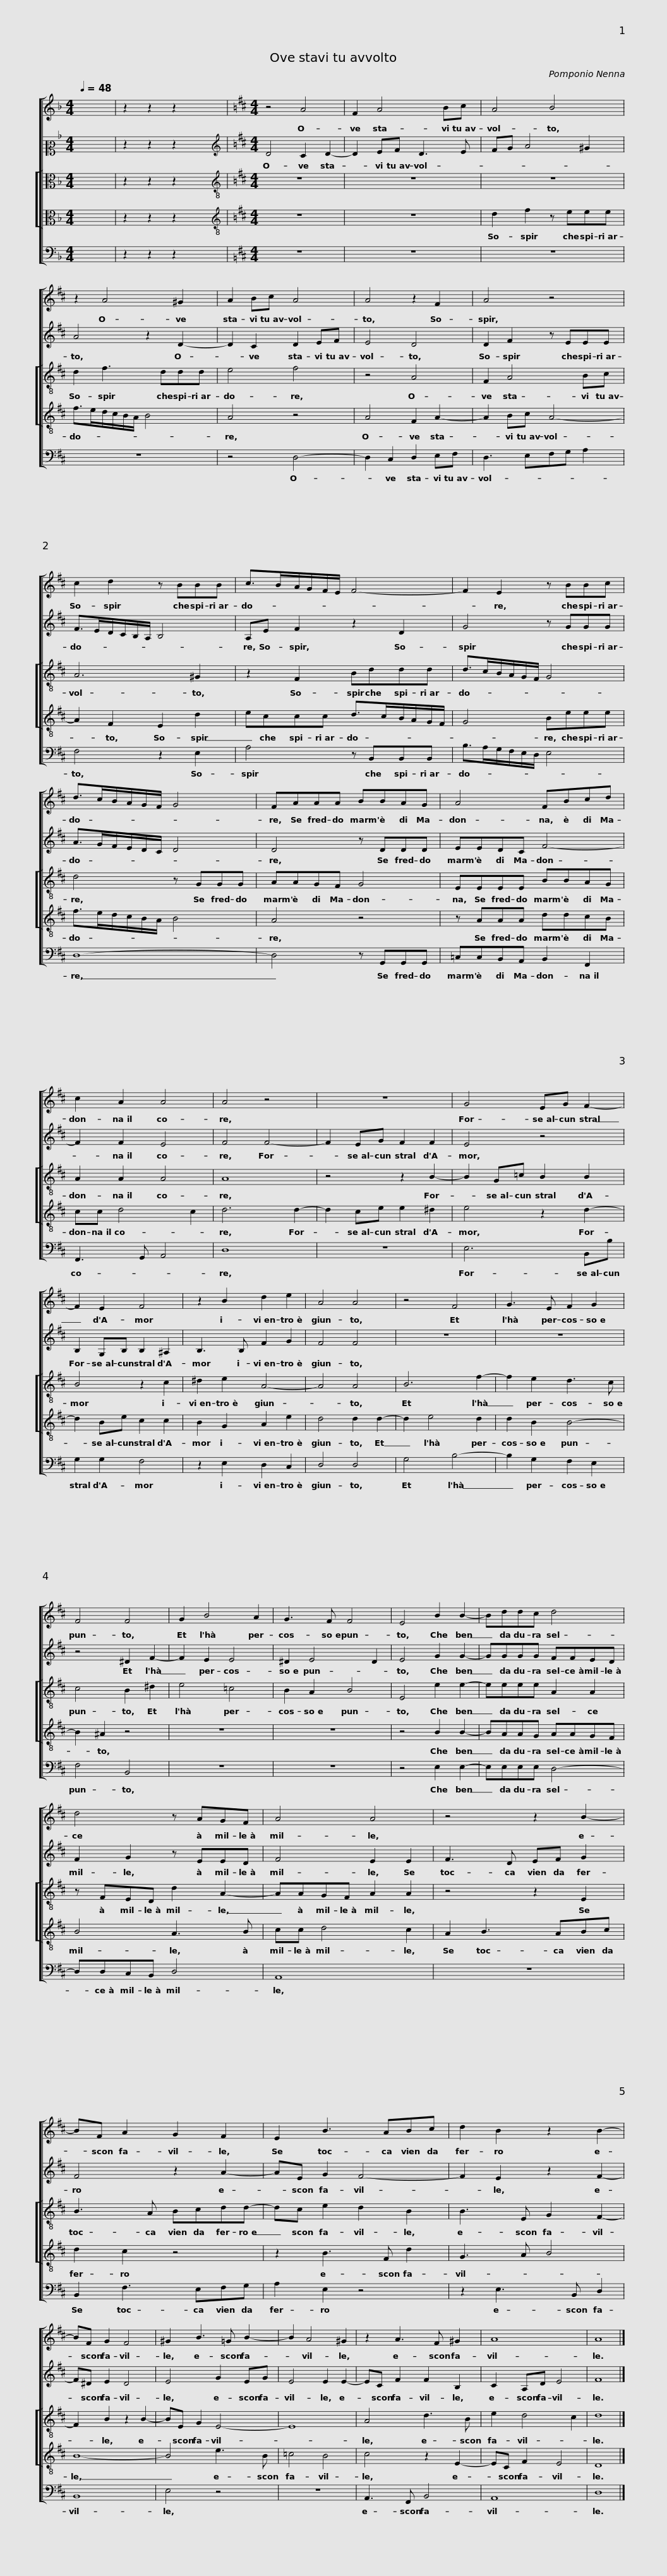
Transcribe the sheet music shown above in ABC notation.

X:1
%%score [ 1 2 [ 3 4 ] 5 ]
L:1/8
Q:1/4=48
M:4/4
I:linebreak $
K:F
V:1 treble
V:2 alto2
V:3 alto
V:4 alto
V:5 bass
V:1
 x8 | z2 z2 z2 x2 |[K:D][M:4/4] z4 A4 | F2 A4 Bc | A4 B4 | %5
 z2 A4 ^G2 |$ A2 Bc A4 | A4 z2 F2 | A4 z4 | c2 d2 z BBB |$ %10
 c>BA/G/F/E/ F4- | F2 E2 z BBc | d>cB/A/G/F/ G4 |$ FAAA BBAG | A4 FBcd | %15
 c2 A2 A4 | A4 z4 |$ z8 | G4 EG F2- | F2 E2 F4 | %20
 z2 B2 d2 e2 | A4 A4 |$ z4 F4 | G3 E F2 G2 | F4 F4 | %25
 G2 B4 A2 | G3 F F4 | E4 B2 B2- |$ Bddc d4 | d4 z AGF | %30
 A4 A4 | z4 z2 B2- |$ BF A2 G2 F2 | E2 B3 ABc | d2 B2 z2 B2- | %35
 BF G2 F4 | ^G2 B3 =G B2- |$ B2 A4 ^G2 | z2 A3 F ^G2 | A8 | %40
 A8 |] %41
V:2
 x8 | z2 z2 z2 x2 |[K:D][M:4/4][K:treble] D4 C2 D2- | D2 EF D3 E | FG A4 ^G2 | %5
 A4 z2 D2- |$ D2 C2 D2 EF | E4 D4 | D2 F2 z EEE | F>ED/C/B,/A,/ B,4 |$ %10
 A,E F2 z2 D2 | G4 z GGG | A>GF/E/D/C/ D4 |$ D4 z DDD | EEDC F4- | %15
 F2 F2 E4 | F4 F4- |$ F2 EG F2 F2 | E4 z4 | B,2 G,B, B,2 ^A,2 | %20
 B,3 B, F2 G2 | F4 F4 |$ z8 | z8 | z4 ^D2 F2- | %25
 F2 E2 E4 | ^D2 E4 D2 | E4 G2 G2- |$ GGGG FFED | F2 G2 z EED | %30
 F4 E2 E2 | F3 D EF G2 |$ F4 z2 A2- | AE G2 F4- | F2 E2 z2 F2- | %35
 F^D E2 D4 | E4 G2 EG |$ E4 E2 E2- | EC F2 F2 B,2 | C2 A,D E4 | %40
 F8 |] %41
V:3
 x8 | z2 z2 z2 x2 |[K:D][M:4/4][K:treble-8] z8 | z8 | z8 | %5
 d2 f3 ddd |$ e4 f4 | z4 A4 | F2 A4 Bc | A6 ^G2 |$ %10
 z2 F2 Bddd | d>cB/A/G/F/ G4 | d4 z GGG |$ AAGF G4 | EEEE BBAG | %15
 A2 A2 A4 | A8 |$ z4 z2 B2- | B2 G=c B2 B2 | B4 z2 c2 | %20
 ^d2 e2 A4- | A4 A4 |$ B6 f2- | f2 e2 d3 c | c4 B2 ^d2 | %25
 e4 =c4 | B2 A2 B4 | E4 e2 e2- |$ eeee A2 A2 | z FED d2 A2- | %30
 AAGF A2 A2 | z4 z2 E2 |$ B3 A Bcdd- | dc e2 d2 B2 | B3 E G2 F2- | %35
 F2 B2 z2 B2- | BE G2 E4- |$ E8 | A4 d3 B | e2 d4 c2 | %40
 d8 |] %41
V:4
 x8 | z2 z2 z2 x2 |[K:D][M:4/4][K:treble-8] z8 | z8 | d2 f2 z eee | %5
 f>ed/c/B/A/ B4 |$ A4 z4 | A4 F2 A2- | A2 Bc A4- | A2 F2 E2 d2- |$ %10
 eccc d>cB/A/G/F/ | G4 Beee | f>ed/c/B/A/ B4 |$ A4 z4 | z AAA ddcB | %15
 cc d4 c2 | d6 d2- |$ d2 ce e2 ^d2 | e4 z2 d2- | d2 Be c2 c2 | %20
 B2 G2 A2 e2 | d4 d2 d2- |$ d2 e4 d2 | d2 B2 B4- | B2 ^A2 z4 | %25
 z8 | z8 | z4 B2 B2- |$ BAAG AAGF | B4 A3 B | %30
 cc d4 c2 | A2 B3 ABc |$ d2 c2 z4 | z2 B3 F d2 | G3 A B4 | %35
 B8- | B4 e3 B |$ =c4 B4 | c4 z2 E2- | EC F2 E4 | %40
 D8 |] %41
V:5
 x8 | z2 z2 z2 x2 |[K:D][M:4/4] z8 | z8 | z8 | %5
 z8 |$ z4 D,4- | D,2 C,2 D,2 E,F, | D,3 E,F,G, A,2 | F,4 z2 E,2 |$ %10
 A,4 z B,,B,,B,, | B,>A,G,/F,/E,/D,/ E,4 | D,8- |$ D,4 z G,,G,,G,, | =C,C,B,,A,, B,,2 F,,2 | %15
 F,,3 G,, A,,4 | D,8 |$ z8 | E,6 B,,B, | G,2 G,2 F,4 | %20
 z2 E,2 D,2 C,2 | D,4 D,4 |$ G,4 B,4- | B,2 G,2 F,2 E,2 | F,4 B,,4 | %25
 z8 | z8 | z4 E,2 E,2- |$ E,E,E,E, D,4- | D,D,C,B,, D,4 | %30
 A,,8 | z8 |$ B,,2 F,3 E,F,G, | A,2 E,2 z4 | z2 E,3 B,, D,2 | %35
 B,,8 | E,4 z4 |$ z8 | A,,3 F,, B,,4 | A,,8 | %40
 D,8 |] %41
